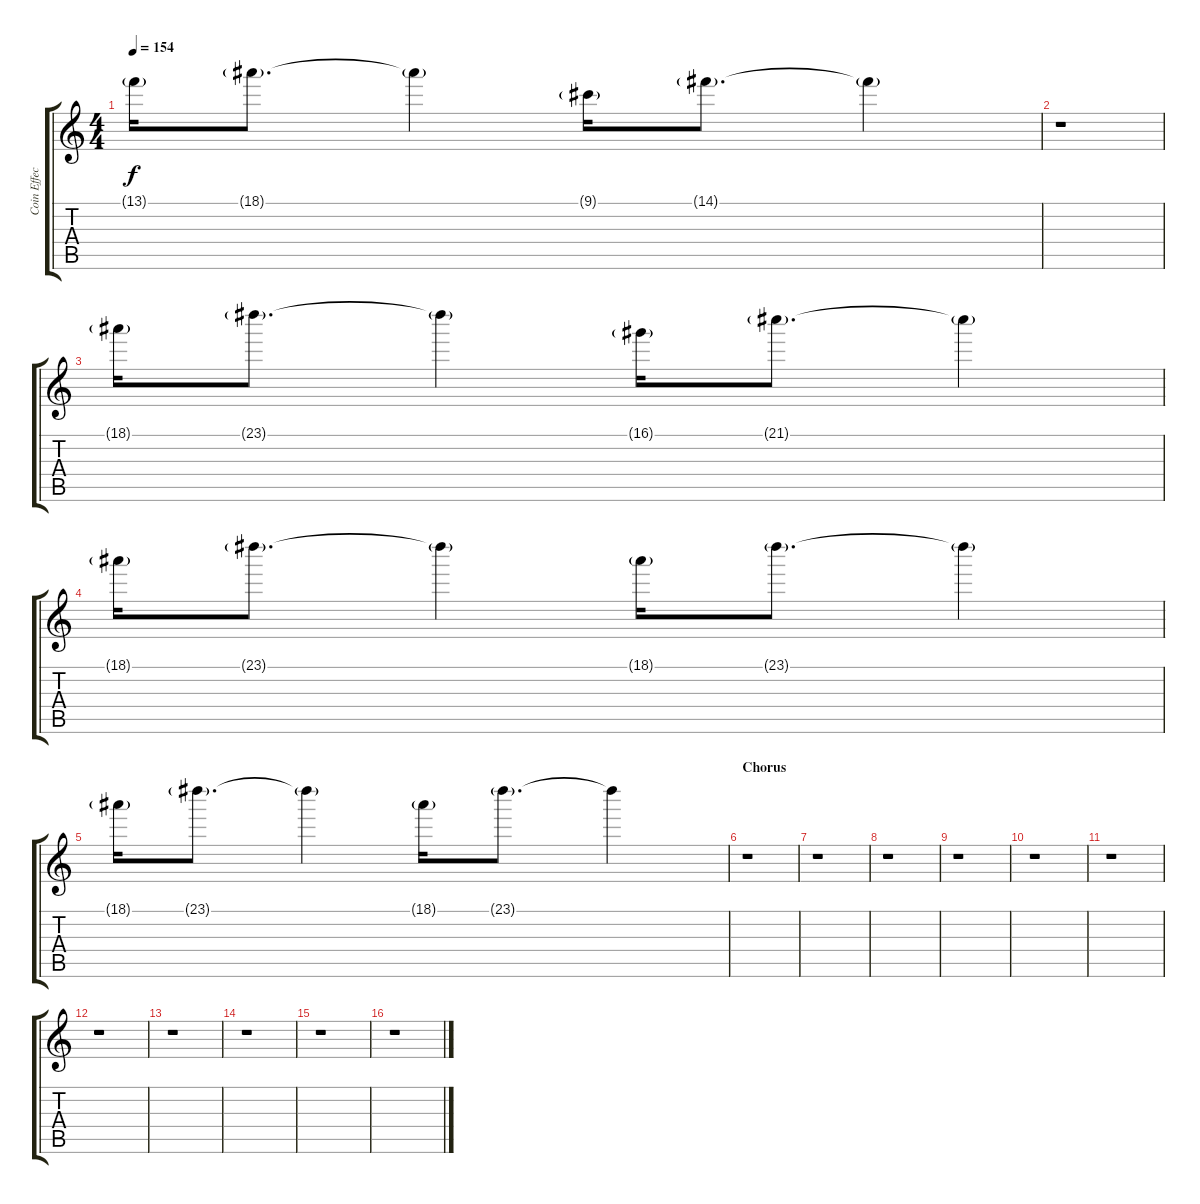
\track ("Coin Effect" "Coin Effec") {instrument glockenspiel}
\staff {score tabs}
\tuning (E5 B3 G3 D3 A2 E2) {hide}
\ts (4 4)
\tempo 154
\clef g2
\ks c
13.1{g}.16{dy f} 18.1{g}.8{d} 18.1{g t}.4 9.1{g}.16 14.1{g}.8{d} 14.1{g t}.4 |
r.1 |
18.1{g}.16 23.1{g}.8{d} 23.1{g t}.4 16.1{g}.16 21.1{g}.8{d} 21.1{g t}.4 |
18.1{g}.16 23.1{g}.8{d} 23.1{g t}.4 18.1{g}.16 23.1{g}.8{d} 23.1{g t}.4 |
18.1{g}.16 23.1{g}.8{d} 23.1{g t}.4 18.1{g}.16 23.1{g}.8{d} 23.1{t}.4 |
\section ("" "Chorus")
r.1 |
r.1 |
r.1 |
r.1 |
r.1 |
r.1 |
r.1 |
r.1 |
r.1 |
r.1 |
r.1
